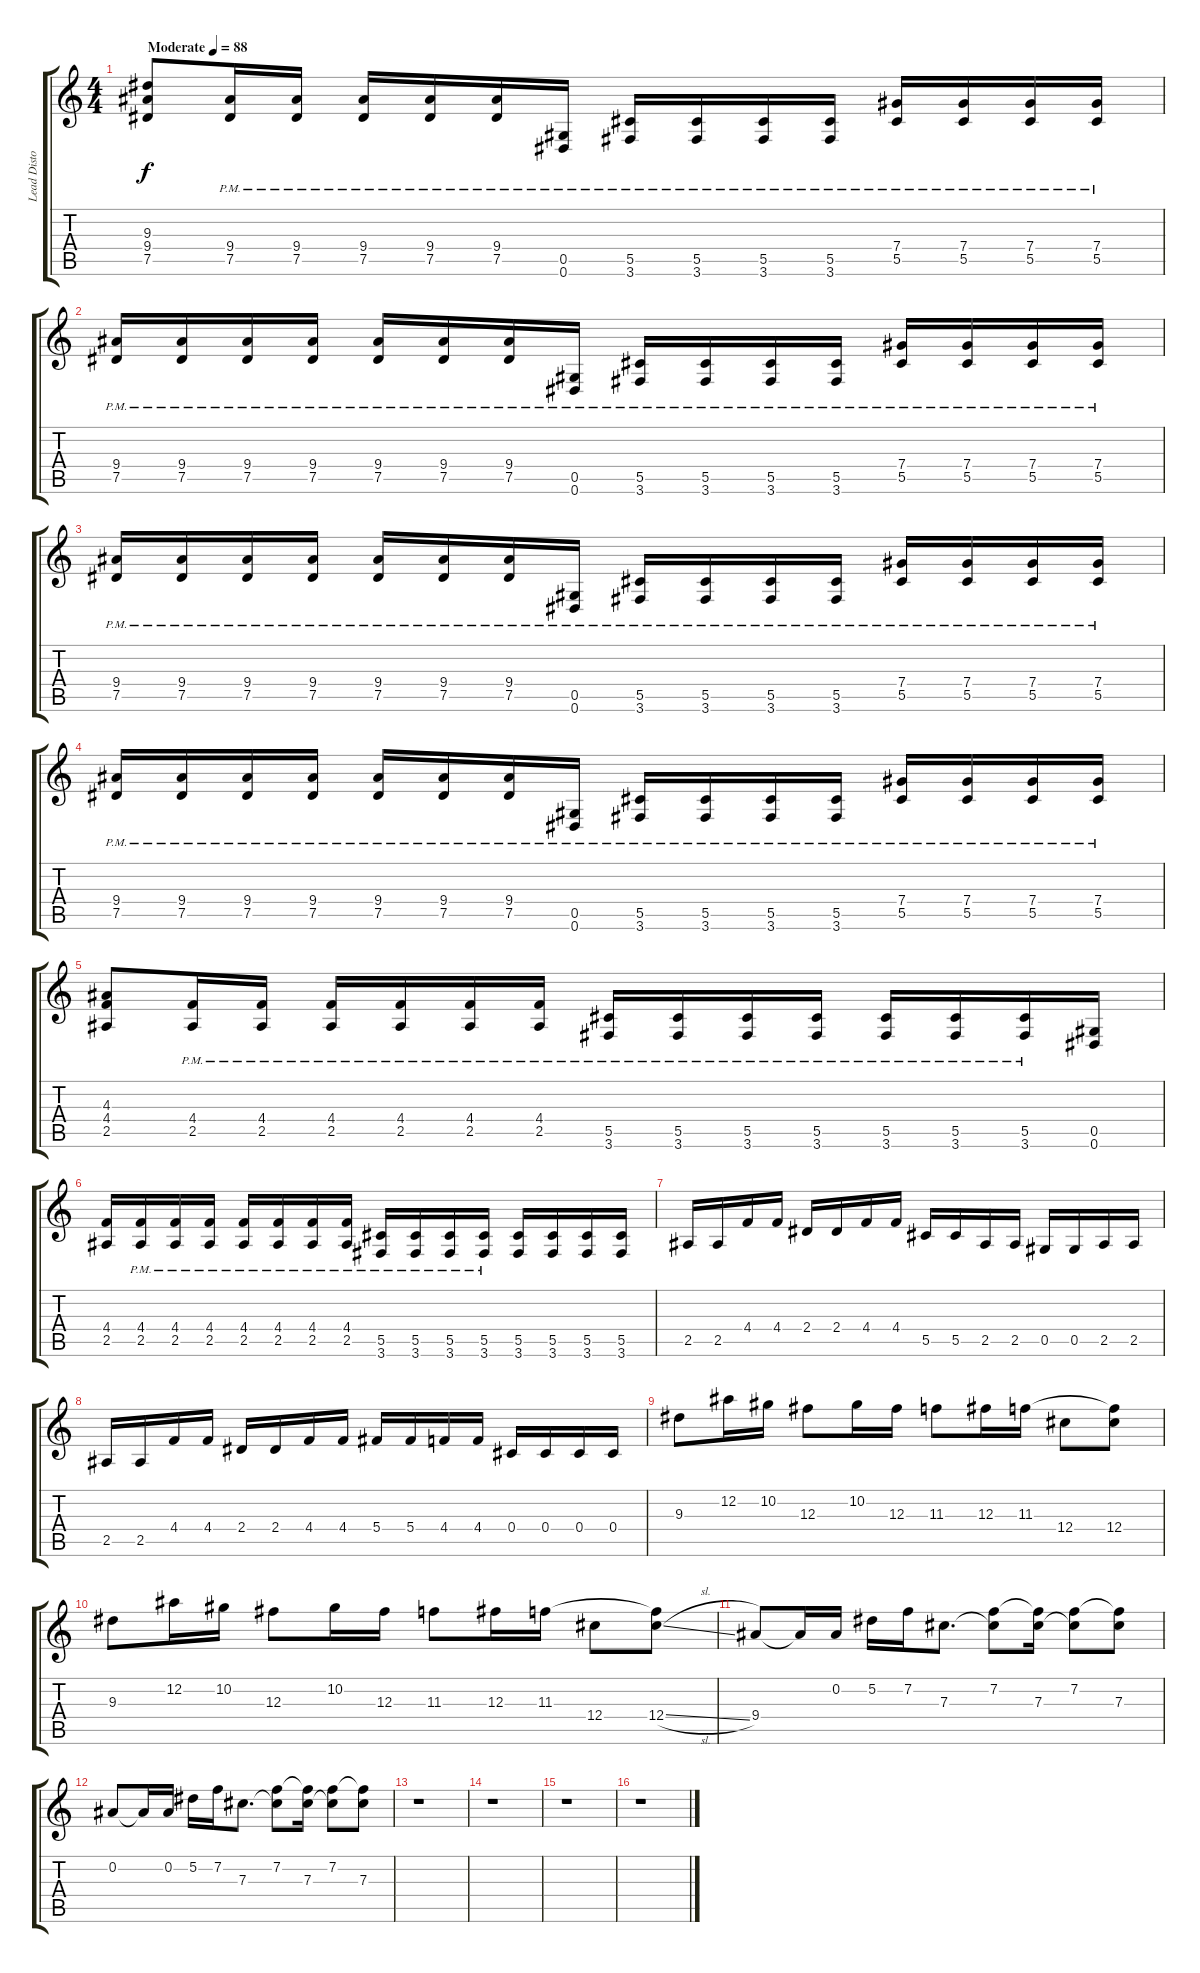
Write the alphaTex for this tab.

\track ("Lead Disto" "Lead Disto") {instrument overdrivenguitar}
\staff {score tabs}
\tuning (Eb4 Bb3 Gb3 Db3 Ab2 Eb2) {hide}
\ts (4 4)
\tempo (88 "Moderate")
\clef g2
\ks c
(9.3 9.4 7.5).8{dy f instrument overdrivenguitar} (9.4{pm} 7.5{pm}).16 (9.4{pm} 7.5{pm}).16 (9.4{pm} 7.5{pm}).16 (9.4{pm} 7.5{pm}).16 (9.4{pm} 7.5{pm}).16 (0.5{pm} 0.6{pm}).16 (5.5{pm} 3.6{pm}).16 (5.5{pm} 3.6{pm}).16 (5.5{pm} 3.6{pm}).16 (5.5{pm} 3.6{pm}).16 (7.4{pm} 5.5{pm}).16 (7.4{pm} 5.5{pm}).16 (7.4{pm} 5.5{pm}).16 (7.4{pm} 5.5{pm}).16 |
(9.4{pm} 7.5{pm}).16 (9.4{pm} 7.5{pm}).16 (9.4{pm} 7.5{pm}).16 (9.4{pm} 7.5{pm}).16 (9.4{pm} 7.5{pm}).16 (9.4{pm} 7.5{pm}).16 (9.4{pm} 7.5{pm}).16 (0.5{pm} 0.6{pm}).16 (5.5{pm} 3.6{pm}).16 (5.5{pm} 3.6{pm}).16 (5.5{pm} 3.6{pm}).16 (5.5{pm} 3.6{pm}).16 (7.4{pm} 5.5{pm}).16 (7.4{pm} 5.5{pm}).16 (7.4{pm} 5.5{pm}).16 (7.4{pm} 5.5{pm}).16 |
(9.4{pm} 7.5{pm}).16 (9.4{pm} 7.5{pm}).16 (9.4{pm} 7.5{pm}).16 (9.4{pm} 7.5{pm}).16 (9.4{pm} 7.5{pm}).16 (9.4{pm} 7.5{pm}).16 (9.4{pm} 7.5{pm}).16 (0.5{pm} 0.6{pm}).16 (5.5{pm} 3.6{pm}).16 (5.5{pm} 3.6{pm}).16 (5.5{pm} 3.6{pm}).16 (5.5{pm} 3.6{pm}).16 (7.4{pm} 5.5{pm}).16 (7.4{pm} 5.5{pm}).16 (7.4{pm} 5.5{pm}).16 (7.4{pm} 5.5{pm}).16 |
(9.4{pm} 7.5{pm}).16 (9.4{pm} 7.5{pm}).16 (9.4{pm} 7.5{pm}).16 (9.4{pm} 7.5{pm}).16 (9.4{pm} 7.5{pm}).16 (9.4{pm} 7.5{pm}).16 (9.4{pm} 7.5{pm}).16 (0.5{pm} 0.6{pm}).16 (5.5{pm} 3.6{pm}).16 (5.5{pm} 3.6{pm}).16 (5.5{pm} 3.6{pm}).16 (5.5{pm} 3.6{pm}).16 (7.4{pm} 5.5{pm}).16 (7.4{pm} 5.5{pm}).16 (7.4{pm} 5.5{pm}).16 (7.4{pm} 5.5{pm}).16 |
(4.3 4.4 2.5).8 (4.4{pm} 2.5{pm}).16 (4.4{pm} 2.5{pm}).16 (4.4{pm} 2.5{pm}).16 (4.4{pm} 2.5{pm}).16 (4.4{pm} 2.5{pm}).16 (4.4{pm} 2.5{pm}).16 (5.5{pm} 3.6{pm}).16 (5.5{pm} 3.6{pm}).16 (5.5{pm} 3.6{pm}).16 (5.5{pm} 3.6{pm}).16 (5.5{pm} 3.6{pm}).16 (5.5{pm} 3.6{pm}).16 (5.5{pm} 3.6{pm}).16 (0.5 0.6).16 |
(4.4 2.5).16 (4.4{pm} 2.5{pm}).16 (4.4{pm} 2.5{pm}).16 (4.4{pm} 2.5{pm}).16 (4.4{pm} 2.5{pm}).16 (4.4{pm} 2.5{pm}).16 (4.4{pm} 2.5{pm}).16 (4.4{pm} 2.5{pm}).16 (5.5{pm} 3.6{pm}).16 (5.5{pm} 3.6{pm}).16 (5.5{pm} 3.6{pm}).16 (5.5{pm} 3.6{pm}).16 (5.5 3.6).16 (5.5 3.6).16 (5.5 3.6).16 (5.5 3.6).16 |
2.5.16 2.5.16 4.4.16 4.4.16 2.4.16 2.4.16 4.4.16 4.4.16 5.5.16 5.5.16 2.5.16 2.5.16 0.5.16 0.5.16 2.5.16 2.5.16 |
2.5.16 2.5.16 4.4.16 4.4.16 2.4.16 2.4.16 4.4.16 4.4.16 5.4.16 5.4.16 4.4.16 4.4.16 0.4.16 0.4.16 0.4.16 0.4.16 |
9.3.8 12.2.16 10.2.16 12.3.8 10.2.16 12.3.16 11.3.8 12.3.16 11.3.16 12.4.8 (11.3{t} 12.4).8 |
9.3.8 12.2.16 10.2.16 12.3.8 10.2.16 12.3.16 11.3.8 12.3.16 11.3.16 12.4.8 (11.3{t} 12.4{sl}).8 |
9.4.8 9.4{t}.16 0.2.16 5.2.16 7.2.16 7.3.8{d} (7.2 7.3{t}).8 (7.2{t} 7.3).16 (7.2 7.3{t}).8 (7.2{t} 7.3).8 |
0.2.8 0.2{t}.16 0.2.16 5.2.16 7.2.16 7.3.8{d} (7.2 7.3{t}).8 (7.2{t} 7.3).16 (7.2 7.3{t}).8 (7.2{t} 7.3).8 |
r.1 |
r.1 |
r.1 |
r.1
